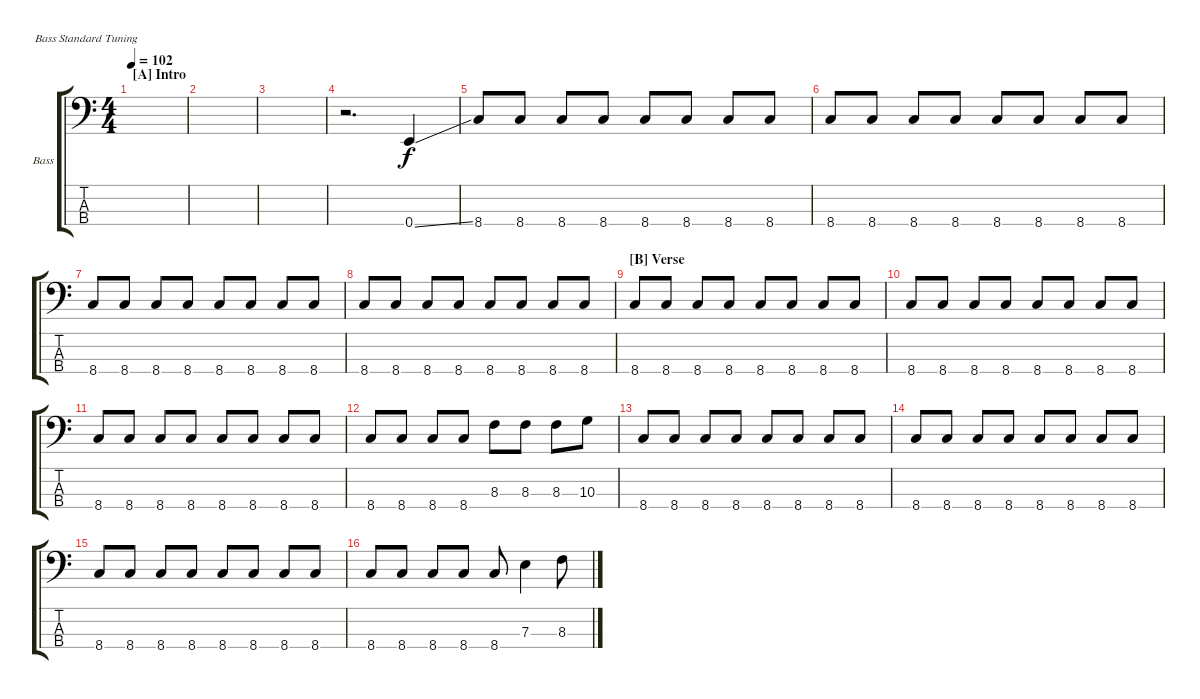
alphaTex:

\defaultSystemsLayout 4
\bracketExtendMode groupsimilarinstruments
\firstSystemTrackNameOrientation horizontal
\otherSystemsTrackNameOrientation horizontal
\track ("Bass" "Bass") {instrument electricbassfinger}
\staff {score tabs}
\tuning (G2 D2 A1 E1)
\ts (4 4)
\section ("A" "Intro")
\tempo 102
\clef f4
\scale
0.483607
\ks c
|
\scale
0.258197 |
\scale
0.258197 |
\scale
0.333333 r.2{d} 0.4{ss}.4 |
8.4.8 8.4.8 8.4.8 8.4.8 8.4.8 8.4.8 8.4.8 8.4.8 |
8.4.8 8.4.8 8.4.8 8.4.8 8.4.8 8.4.8 8.4.8 8.4.8 |
8.4.8 8.4.8 8.4.8 8.4.8 8.4.8 8.4.8 8.4.8 8.4.8 |
8.4.8 8.4.8 8.4.8 8.4.8 8.4.8 8.4.8 8.4.8 8.4.8 |
\section ("B" "Verse ")
\scale
0.333333 8.4.8 8.4.8 8.4.8 8.4.8 8.4.8 8.4.8 8.4.8 8.4.8 |
\scale
0.333333 8.4.8 8.4.8 8.4.8 8.4.8 8.4.8 8.4.8 8.4.8 8.4.8 |
\scale
0.333333 8.4.8 8.4.8 8.4.8 8.4.8 8.4.8 8.4.8 8.4.8 8.4.8 |
\scale
0.333333 8.4.8 8.4.8 8.4.8 8.4.8 8.3.8 8.3.8 8.3.8 10.3.8 |
\scale
0.333333 8.4.8 8.4.8 8.4.8 8.4.8 8.4.8 8.4.8 8.4.8 8.4.8 |
8.4.8 8.4.8 8.4.8 8.4.8 8.4.8 8.4.8 8.4.8 8.4.8 |
8.4.8 8.4.8 8.4.8 8.4.8 8.4.8 8.4.8 8.4.8 8.4.8 |
8.4.8 8.4.8 8.4.8 8.4.8 8.4.8 7.3.4 8.3.8
